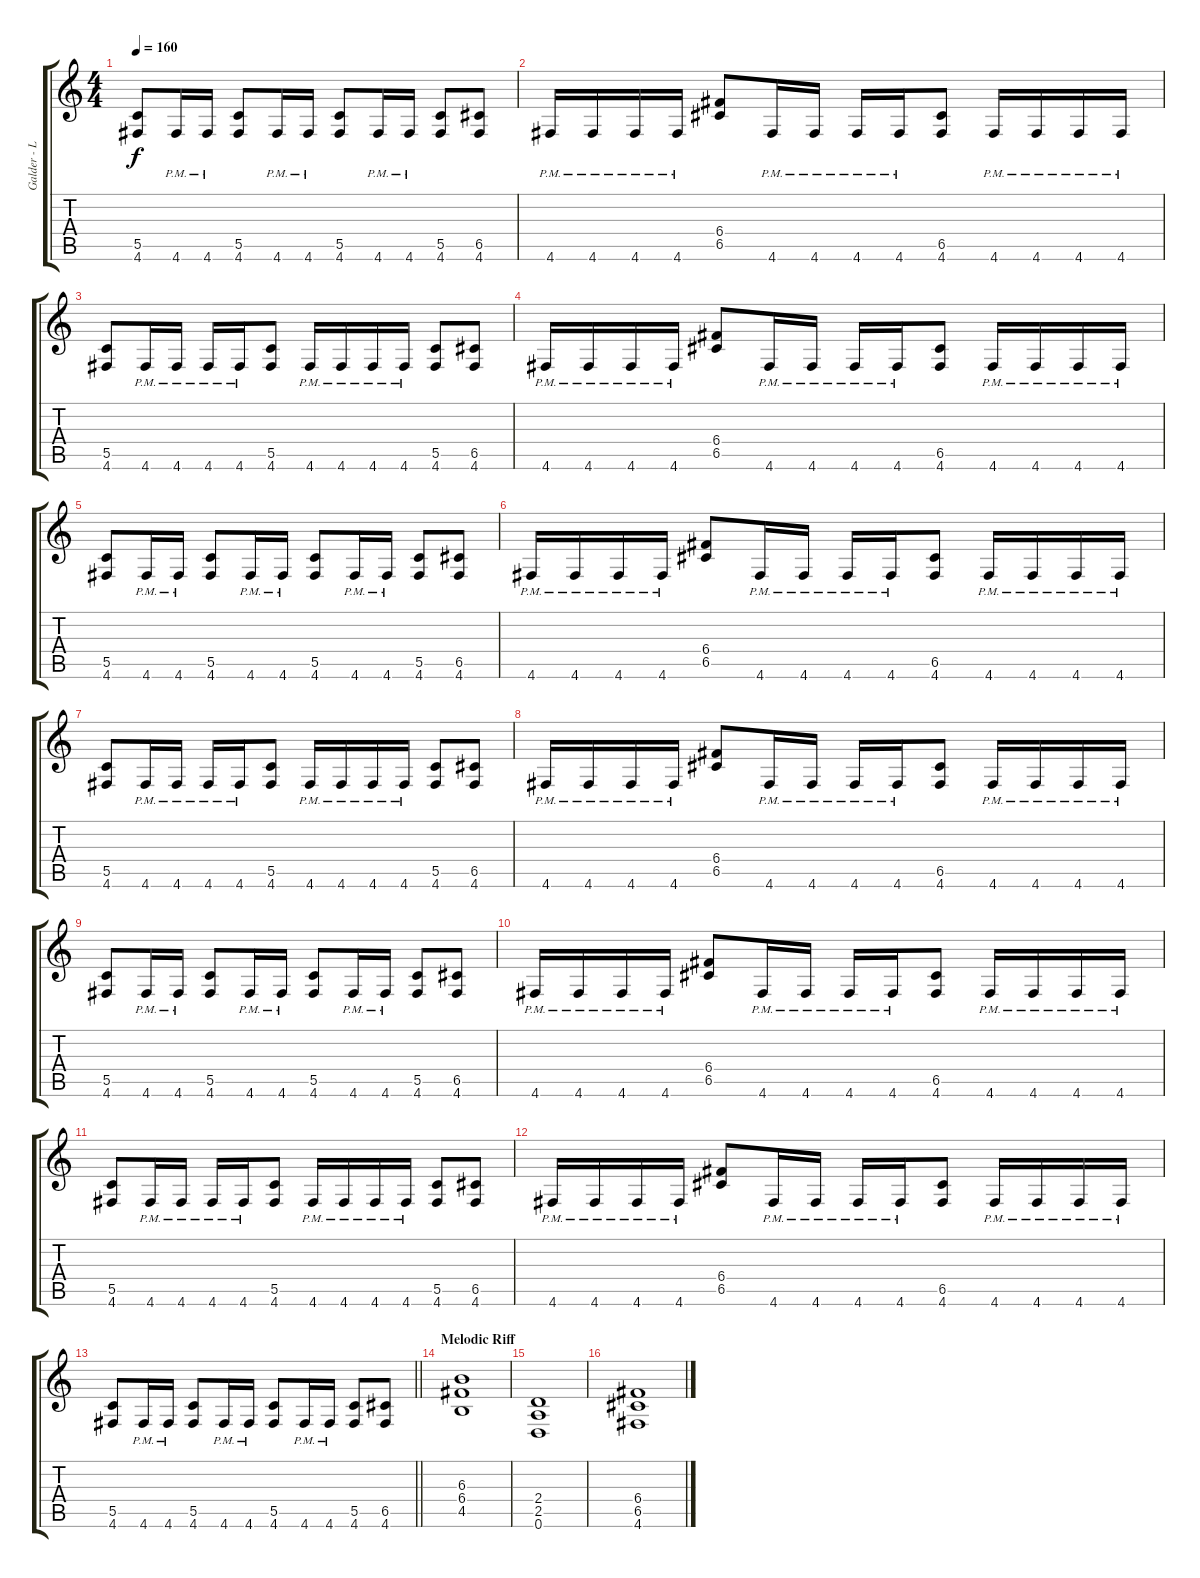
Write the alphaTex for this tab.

\track ("Galder - Lead Guitar" "Galder - L") {instrument overdrivenguitar}
\staff {score tabs}
\tuning (D4 A3 F3 C3 G2 D2) {hide}
\ts (4 4)
\tempo 160
\clef g2
\ks c
(5.5 4.6).8{dy f} 4.6{pm}.16 4.6{pm}.16 (5.5 4.6).8 4.6{pm}.16 4.6{pm}.16 (5.5 4.6).8 4.6{pm}.16 4.6{pm}.16 (5.5 4.6).8 (6.5 4.6).8 |
4.6{pm}.16 4.6{pm}.16 4.6{pm}.16 4.6{pm}.16 (6.4 6.5).8 4.6{pm}.16 4.6{pm}.16 4.6{pm}.16 4.6{pm}.16 (6.5 4.6).8 4.6{pm}.16 4.6{pm}.16 4.6{pm}.16 4.6{pm}.16 |
(5.5 4.6).8 4.6{pm}.16 4.6{pm}.16 4.6{pm}.16 4.6{pm}.16 (5.5 4.6).8 4.6{pm}.16 4.6{pm}.16 4.6{pm}.16 4.6{pm}.16 (5.5 4.6).8 (6.5 4.6).8 |
4.6{pm}.16 4.6{pm}.16 4.6{pm}.16 4.6{pm}.16 (6.4 6.5).8 4.6{pm}.16 4.6{pm}.16 4.6{pm}.16 4.6{pm}.16 (6.5 4.6).8 4.6{pm}.16 4.6{pm}.16 4.6{pm}.16 4.6{pm}.16 |
(5.5 4.6).8 4.6{pm}.16 4.6{pm}.16 (5.5 4.6).8 4.6{pm}.16 4.6{pm}.16 (5.5 4.6).8 4.6{pm}.16 4.6{pm}.16 (5.5 4.6).8 (6.5 4.6).8 |
4.6{pm}.16 4.6{pm}.16 4.6{pm}.16 4.6{pm}.16 (6.4 6.5).8 4.6{pm}.16 4.6{pm}.16 4.6{pm}.16 4.6{pm}.16 (6.5 4.6).8 4.6{pm}.16 4.6{pm}.16 4.6{pm}.16 4.6{pm}.16 |
(5.5 4.6).8 4.6{pm}.16 4.6{pm}.16 4.6{pm}.16 4.6{pm}.16 (5.5 4.6).8 4.6{pm}.16 4.6{pm}.16 4.6{pm}.16 4.6{pm}.16 (5.5 4.6).8 (6.5 4.6).8 |
4.6{pm}.16 4.6{pm}.16 4.6{pm}.16 4.6{pm}.16 (6.4 6.5).8 4.6{pm}.16 4.6{pm}.16 4.6{pm}.16 4.6{pm}.16 (6.5 4.6).8 4.6{pm}.16 4.6{pm}.16 4.6{pm}.16 4.6{pm}.16 |
(5.5 4.6).8 4.6{pm}.16 4.6{pm}.16 (5.5 4.6).8 4.6{pm}.16 4.6{pm}.16 (5.5 4.6).8 4.6{pm}.16 4.6{pm}.16 (5.5 4.6).8 (6.5 4.6).8 |
4.6{pm}.16 4.6{pm}.16 4.6{pm}.16 4.6{pm}.16 (6.4 6.5).8 4.6{pm}.16 4.6{pm}.16 4.6{pm}.16 4.6{pm}.16 (6.5 4.6).8 4.6{pm}.16 4.6{pm}.16 4.6{pm}.16 4.6{pm}.16 |
(5.5 4.6).8 4.6{pm}.16 4.6{pm}.16 4.6{pm}.16 4.6{pm}.16 (5.5 4.6).8 4.6{pm}.16 4.6{pm}.16 4.6{pm}.16 4.6{pm}.16 (5.5 4.6).8 (6.5 4.6).8 |
4.6{pm}.16 4.6{pm}.16 4.6{pm}.16 4.6{pm}.16 (6.4 6.5).8 4.6{pm}.16 4.6{pm}.16 4.6{pm}.16 4.6{pm}.16 (6.5 4.6).8 4.6{pm}.16 4.6{pm}.16 4.6{pm}.16 4.6{pm}.16 |
\barLineRight lightlight
(5.5 4.6).8 4.6{pm}.16 4.6{pm}.16 (5.5 4.6).8 4.6{pm}.16 4.6{pm}.16 (5.5 4.6).8 4.6{pm}.16 4.6{pm}.16 (5.5 4.6).8 (6.5 4.6).8 |
\section ("" "Melodic Riff")
(6.3 6.4 4.5).1 |
(2.4 2.5 0.6).1 |
(6.4 6.5 4.6).1
